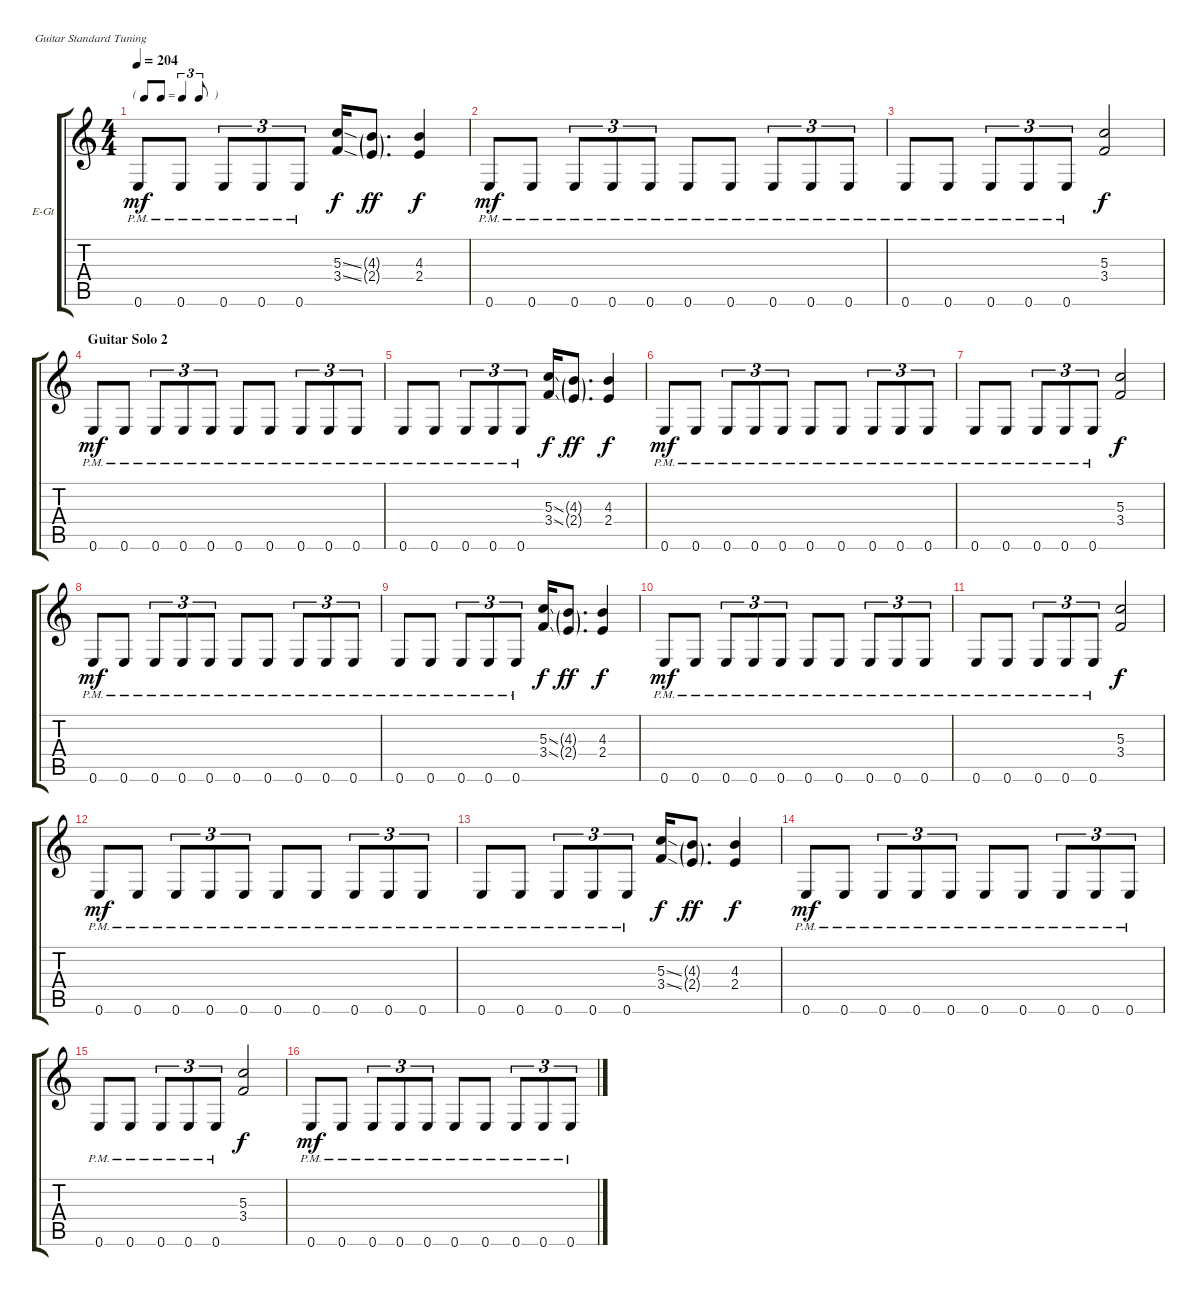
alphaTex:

\bracketExtendMode groupsimilarinstruments
\firstSystemTrackNameOrientation horizontal
\otherSystemsTrackNameOrientation horizontal
\track ("Gtr I Rhytm" "E-Gt") {instrument overdrivenguitar}
\staff {score tabs}
\tuning (E4 B3 G3 D3 A2 E2)
\ts (4 4)
\tf triplet8th
\tempo 204
\clef g2
\ks c
0.6{pm}.8{dy mf} 0.6{pm}.8 0.6{pm}.8{tu (3 2)} 0.6{pm}.8{tu (3 2)} 0.6{pm}.8{tu (3 2)} (5.3{ss} 3.4{ss}).16{dy f} (4.3{g} 2.4{g}).8{d dy ff} (4.3 2.4).4{dy f} |
0.6{pm}.8{dy mf} 0.6{pm}.8 0.6{pm}.8{tu (3 2)} 0.6{pm}.8{tu (3 2)} 0.6{pm}.8{tu (3 2)} 0.6{pm}.8 0.6{pm}.8 0.6{pm}.8{tu (3 2)} 0.6{pm}.8{tu (3 2)} 0.6{pm}.8{tu (3 2)} |
0.6{pm}.8 0.6{pm}.8 0.6{pm}.8{tu (3 2)} 0.6{pm}.8{tu (3 2)} 0.6{pm}.8{tu (3 2)} (5.3 3.4).2{dy f} |
\section ("" "Guitar Solo 2")
0.6{pm}.8{dy mf} 0.6{pm}.8 0.6{pm}.8{tu (3 2)} 0.6{pm}.8{tu (3 2)} 0.6{pm}.8{tu (3 2)} 0.6{pm}.8 0.6{pm}.8 0.6{pm}.8{tu (3 2)} 0.6{pm}.8{tu (3 2)} 0.6{pm}.8{tu (3 2)} |
0.6{pm}.8 0.6{pm}.8 0.6{pm}.8{tu (3 2)} 0.6{pm}.8{tu (3 2)} 0.6{pm}.8{tu (3 2)} (5.3{ss} 3.4{ss}).16{dy f} (4.3{g} 2.4{g}).8{d dy ff} (4.3 2.4).4{dy f} |
0.6{pm}.8{dy mf} 0.6{pm}.8 0.6{pm}.8{tu (3 2)} 0.6{pm}.8{tu (3 2)} 0.6{pm}.8{tu (3 2)} 0.6{pm}.8 0.6{pm}.8 0.6{pm}.8{tu (3 2)} 0.6{pm}.8{tu (3 2)} 0.6{pm}.8{tu (3 2)} |
0.6{pm}.8 0.6{pm}.8 0.6{pm}.8{tu (3 2)} 0.6{pm}.8{tu (3 2)} 0.6{pm}.8{tu (3 2)} (5.3 3.4).2{dy f} |
0.6{pm}.8{dy mf} 0.6{pm}.8 0.6{pm}.8{tu (3 2)} 0.6{pm}.8{tu (3 2)} 0.6{pm}.8{tu (3 2)} 0.6{pm}.8 0.6{pm}.8 0.6{pm}.8{tu (3 2)} 0.6{pm}.8{tu (3 2)} 0.6{pm}.8{tu (3 2)} |
0.6{pm}.8 0.6{pm}.8 0.6{pm}.8{tu (3 2)} 0.6{pm}.8{tu (3 2)} 0.6{pm}.8{tu (3 2)} (5.3{ss} 3.4{ss}).16{dy f} (4.3{g} 2.4{g}).8{d dy ff} (4.3 2.4).4{dy f} |
0.6{pm}.8{dy mf} 0.6{pm}.8 0.6{pm}.8{tu (3 2)} 0.6{pm}.8{tu (3 2)} 0.6{pm}.8{tu (3 2)} 0.6{pm}.8 0.6{pm}.8 0.6{pm}.8{tu (3 2)} 0.6{pm}.8{tu (3 2)} 0.6{pm}.8{tu (3 2)} |
0.6{pm}.8 0.6{pm}.8 0.6{pm}.8{tu (3 2)} 0.6{pm}.8{tu (3 2)} 0.6{pm}.8{tu (3 2)} (5.3 3.4).2{dy f} |
0.6{pm}.8{dy mf} 0.6{pm}.8 0.6{pm}.8{tu (3 2)} 0.6{pm}.8{tu (3 2)} 0.6{pm}.8{tu (3 2)} 0.6{pm}.8 0.6{pm}.8 0.6{pm}.8{tu (3 2)} 0.6{pm}.8{tu (3 2)} 0.6{pm}.8{tu (3 2)} |
0.6{pm}.8 0.6{pm}.8 0.6{pm}.8{tu (3 2)} 0.6{pm}.8{tu (3 2)} 0.6{pm}.8{tu (3 2)} (5.3{ss} 3.4{ss}).16{dy f} (4.3{g} 2.4{g}).8{d dy ff} (4.3 2.4).4{dy f} |
0.6{pm}.8{dy mf} 0.6{pm}.8 0.6{pm}.8{tu (3 2)} 0.6{pm}.8{tu (3 2)} 0.6{pm}.8{tu (3 2)} 0.6{pm}.8 0.6{pm}.8 0.6{pm}.8{tu (3 2)} 0.6{pm}.8{tu (3 2)} 0.6{pm}.8{tu (3 2)} |
0.6{pm}.8 0.6{pm}.8 0.6{pm}.8{tu (3 2)} 0.6{pm}.8{tu (3 2)} 0.6{pm}.8{tu (3 2)} (5.3 3.4).2{dy f} |
0.6{pm}.8{dy mf} 0.6{pm}.8 0.6{pm}.8{tu (3 2)} 0.6{pm}.8{tu (3 2)} 0.6{pm}.8{tu (3 2)} 0.6{pm}.8 0.6{pm}.8 0.6{pm}.8{tu (3 2)} 0.6{pm}.8{tu (3 2)} 0.6{pm}.8{tu (3 2)}
